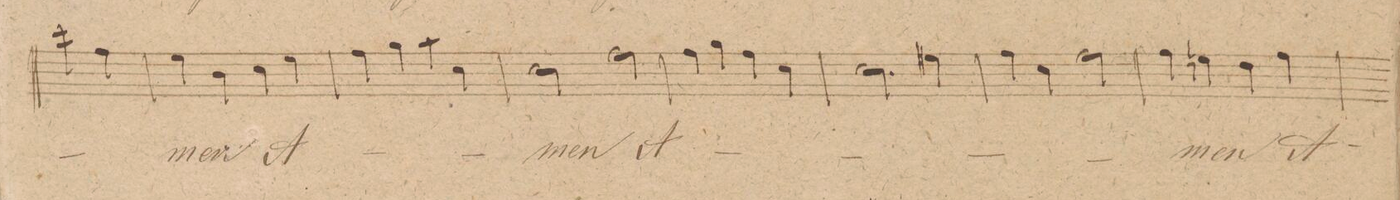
**kern	**text	**dynam
*I"Canto.	*	*
*clefC1	*	*
*k[f#c#g#]	*	*
*met(c|)	*	*
*M2/2	*	*
4aa\	.	.
4dd\	.	.
=227	=227	=227
4cc#\	-men	.
4g#\	.	.
4a\	.	.
4cc#\	A-	.
=228	=228	=228
4dd\	.	.
4ee\	.	.
4ff#\	.	.
4a\	.	.
=229	=229	=229
2a\	-men	.
2dd\	A-	.
=230	=230	=230
4dd\	.	.
4ee\	.	.
4dd\	.	.
4a\	.	.
=231	=231	=231
2.a\	.	.
4cc#X\	.	.
=232	=232	=232
4dd\	.	.
4a\	.	.
2dd\	.	.
=233	=233	=233
4dd\	.	.
4ccn\	-men	.
4b\	.	.
4dd\	A-	.
=234	=234	=234
*-	*-	*-
